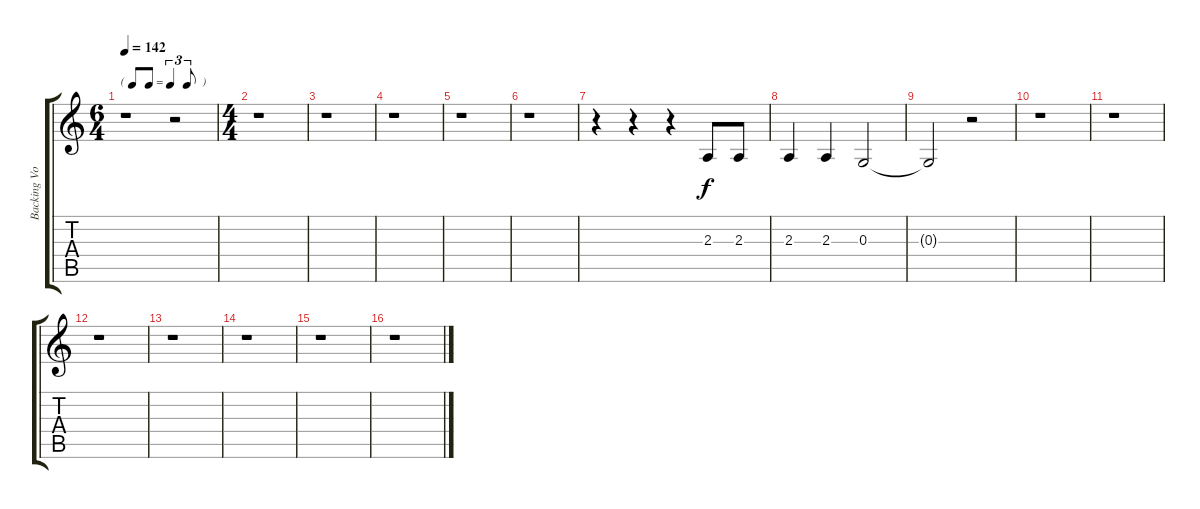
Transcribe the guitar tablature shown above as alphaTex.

\track ("Backing Vocals" "Backing Vo") {instrument stringensemble1}
\staff {score tabs}
\tuning (E4 B3 G3 D3 A2 E2) {hide}
\ts (6 4)
\tf triplet8th
\tempo 142
\clef g2
\ks c
r.1{dy f} r.2 |
\ts (4 4)
r.1 |
r.1 |
r.1 |
r.1 |
r.1 |
r.4 r.4 r.4 2.3.8 2.3.8 |
2.3.4 2.3.4 0.3.2 |
0.3{t}.2 r.2 |
r.1 |
r.1 |
r.1 |
r.1 |
r.1 |
r.1 |
r.1
